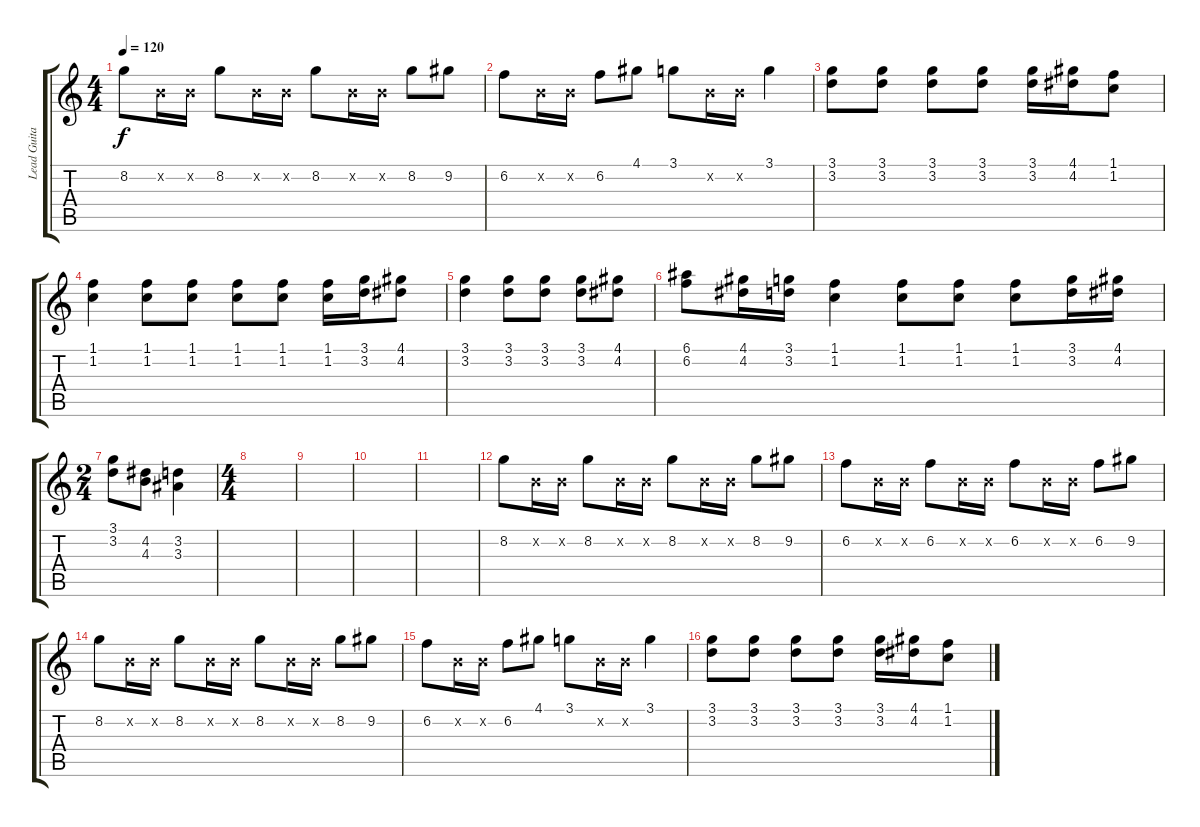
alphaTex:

\track ("Lead Guitar" "Lead Guita") {instrument distortionguitar}
\staff {score tabs}
\tuning (E4 B3 G3 D3 A2 D2) {hide}
\ts (4 4)
\tempo 120
\clef g2
\ks c
8.2.8{dy f} 0.2{x}.16 0.2{x}.16 8.2.8 0.2{x}.16 0.2{x}.16 8.2.8 0.2{x}.16 0.2{x}.16 8.2.8 9.2.8 |
6.2.8 0.2{x}.16 0.2{x}.16 6.2.8 4.1.8 3.1.8 0.2{x}.16 0.2{x}.16 3.1.4 |
(3.1 3.2).8 (3.1 3.2).8 (3.1 3.2).8 (3.1 3.2).8 (3.1 3.2).16 (4.1 4.2).16 (1.1 1.2).8 |
(1.1 1.2).4 (1.1 1.2).8 (1.1 1.2).8 (1.1 1.2).8 (1.1 1.2).8 (1.1 1.2).16 (3.1 3.2).16 (4.1 4.2).8 |
(3.1 3.2).4 (3.1 3.2).8 (3.1 3.2).8 (3.1 3.2).8 (4.1 4.2).8 |
(6.1 6.2).8 (4.1 4.2).16 (3.1 3.2).16 (1.1 1.2).4 (1.1 1.2).8 (1.1 1.2).8 (1.1 1.2).8 (3.1 3.2).16 (4.1 4.2).16 |
\ts (2 4)
(3.1 3.2).8 (4.2 4.3).8 (3.2 3.3).4 |
\ts (4 4)
|
|
|
|
8.2.8 0.2{x}.16 0.2{x}.16 8.2.8 0.2{x}.16 0.2{x}.16 8.2.8 0.2{x}.16 0.2{x}.16 8.2.8 9.2.8 |
6.2.8 0.2{x}.16 0.2{x}.16 6.2.8 0.2{x}.16 0.2{x}.16 6.2.8 0.2{x}.16 0.2{x}.16 6.2.8 9.2.8 |
8.2.8 0.2{x}.16 0.2{x}.16 8.2.8 0.2{x}.16 0.2{x}.16 8.2.8 0.2{x}.16 0.2{x}.16 8.2.8 9.2.8 |
6.2.8 0.2{x}.16 0.2{x}.16 6.2.8 4.1.8 3.1.8 0.2{x}.16 0.2{x}.16 3.1.4 |
(3.1 3.2).8 (3.1 3.2).8 (3.1 3.2).8 (3.1 3.2).8 (3.1 3.2).16 (4.1 4.2).16 (1.1 1.2).8
